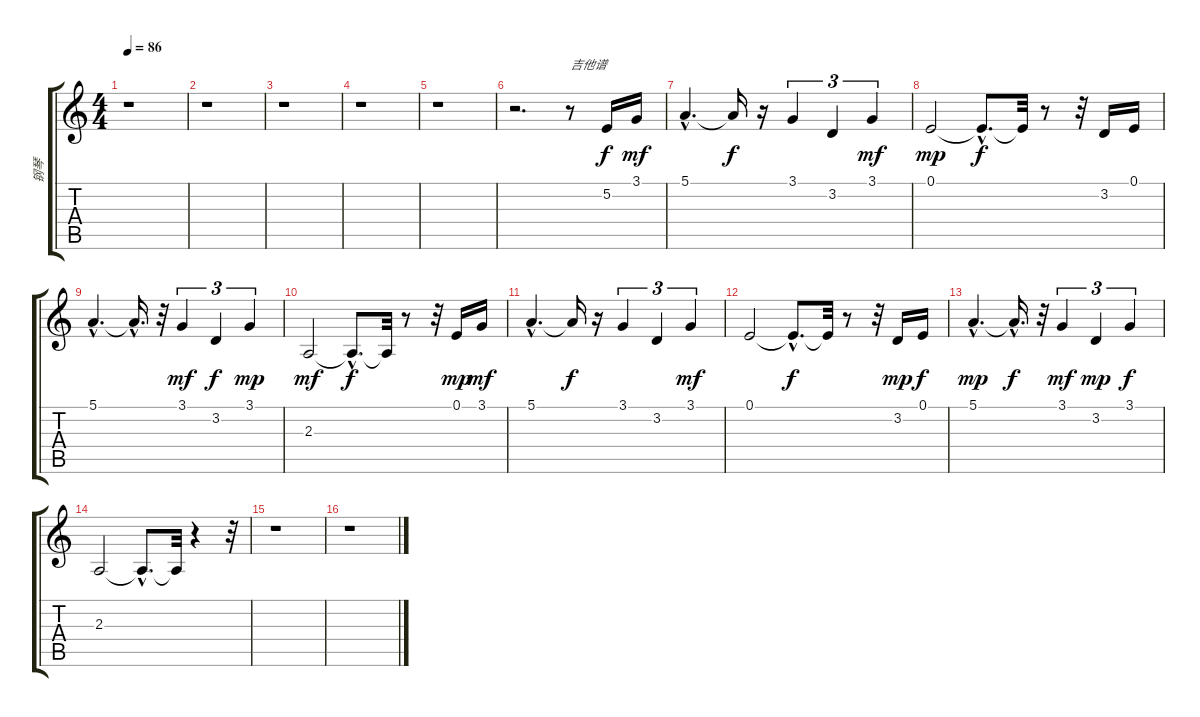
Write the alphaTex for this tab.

\track ("钢琴" "钢琴") {instrument electricgrandpiano}
\staff {score tabs}
\tuning (E4 B3 G3 D3 A2 E2) {hide}
\ts (4 4)
\tempo 86
\clef g2
\ks c
r.1{dy f instrument electricgrandpiano} |
r.1 |
r.1 |
r.1 |
r.1 |
r.2{d volume 16} r.8{txt "吉他谱"} 5.2.16 3.1.16{dy mf} |
5.1{hac}.4{d} 5.1{t}.16{dy f} r.16 3.1.4{tu (3 2)} 3.2.4{tu (3 2)} 3.1.4{tu (3 2) dy mf} |
0.1.2{dy mp} 0.1{hac t}.8{d dy f} 0.1{t}.32 r.8 r.32 3.2.16 0.1.16 |
5.1{hac}.4{d} 5.1{hac t}.16{d} r.32 3.1.4{tu (3 2) dy mf} 3.2.4{tu (3 2) dy f} 3.1.4{tu (3 2) dy mp} |
2.3.2{dy mf} 2.3{hac t}.8{d dy f} 2.3{t}.32 r.8 r.32 0.1.16{dy mp} 3.1.16{dy mf} |
5.1{hac}.4{d} 5.1{t}.16{dy f} r.16 3.1.4{tu (3 2)} 3.2.4{tu (3 2)} 3.1.4{tu (3 2) dy mf} |
0.1.2 0.1{hac t}.8{d dy f} 0.1{t}.32 r.8 r.32 3.2.16{dy mp} 0.1.16{dy f} |
5.1{hac}.4{d dy mp} 5.1{hac t}.16{d dy f} r.32 3.1.4{tu (3 2) dy mf} 3.2.4{tu (3 2) dy mp} 3.1.4{tu (3 2) dy f} |
2.3.2 2.3{hac t}.8{d} 2.3{t}.32 r.4 r.32 |
r.1 |
r.1
